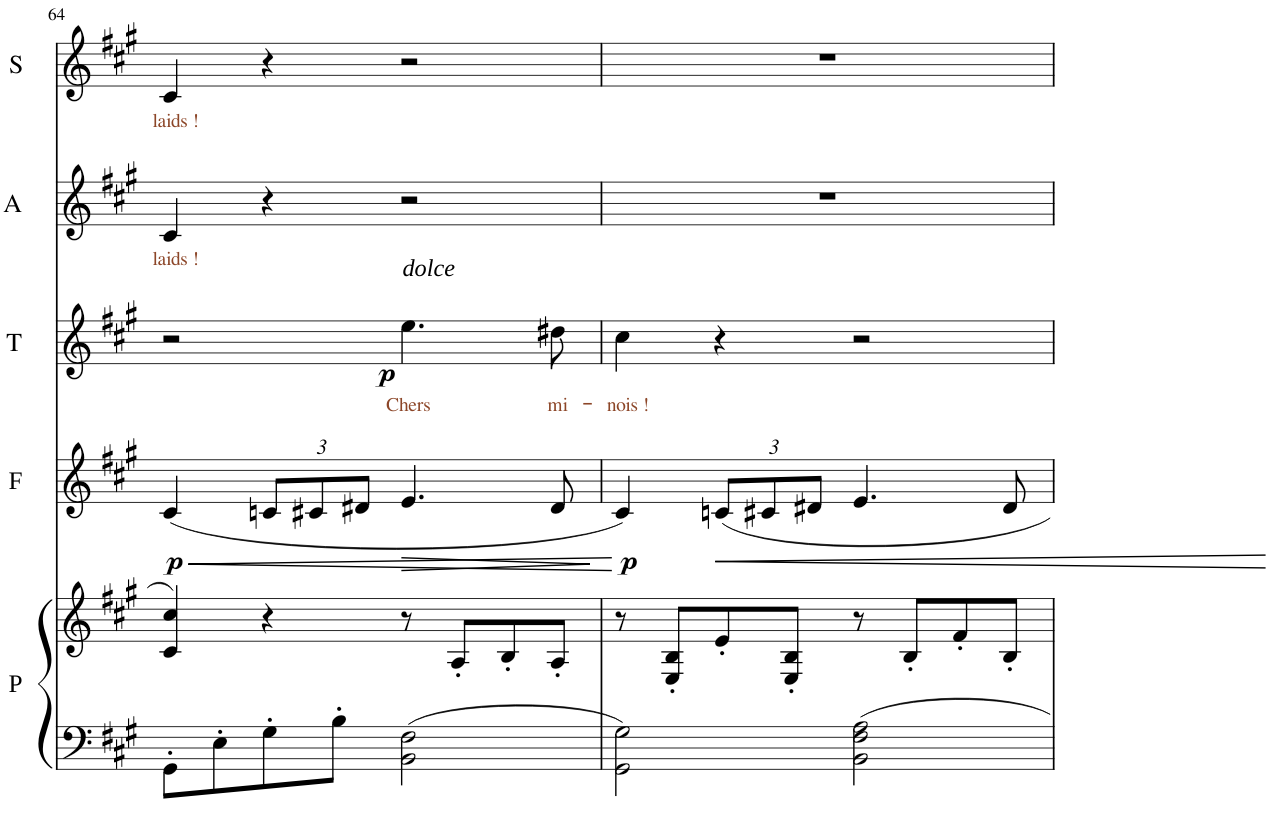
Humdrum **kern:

**kern	**kern	**kern	**dynam	**kern	**text	**dynam	**kern	**text	**kern	**text
*part5	*part5	*part4	*part4	*part3	*part3	*part3	*part2	*part2	*part1	*part1
*staff6	*staff5	*staff4	*staff4	*staff3	*staff3	*staff3	*staff2	*staff2	*staff1	*staff1
*I"Piano	*	*I"Flute	*	*I"T	*	*	*I"A	*	*I"S	*
*I'P	*	*I'F	*	*I'T	*	*	*I'A	*	*I'S	*
!!LO:PB:g=z
*clefF4	*clefG2	*clefG2	*	*clefG2	*	*	*clefG2	*	*clefG2	*
*k[f#c#g#]	*k[f#c#g#]	*k[f#c#g#]	*	*k[f#c#g#]	*	*	*k[f#c#g#]	*	*k[f#c#g#]	*
*M4/4	*M4/4	*M4/4	*	*M4/4	*	*	*M4/4	*	*M4/4	*
=64	=64	=64	=64	=64	=64	=64	=64	=64	=64	=64
!	!	!	!LO:HP:b	!	!	!	!	!LO:LY:b:color=#8C4628	!	!LO:LY:b:color=#8C4628
!	!	!	!LO:DY:n=1:b	!	!	!	!	!	!	!
8GG#'\L	4c#/ 4cc#/	(4c#/	< p	2r	.	.	4c#/	laids !	4c#/	laids !
8E'\	.	.	.	.	.	.	.	.	.	.
*	*	*Xbrackettup	*	*	*	*	*	*	*	*
8G#'\	4r	12cn/L	.	.	.	.	4r	.	4r	.
.	.	12c#X/	.	.	.	.	.	.	.	.
8B'\J	.	.	.	.	.	.	.	.	.	.
.	.	12d#X/J	.	.	.	.	.	.	.	.
!	!	!	!	!LO:TX:a:i:t=dolce	!	!	!	!	!	!
!	!	!	!LO:HP:b	!	!LO:LY:b:color=#8C4628	!LO:DY:b	!	!	!	!
2BB\ 2F#\	8r	4.e/	>	4.ee\	Chers	p	2r	.	2r	.
.	8A'/L	.	.	.	.	.	.	.	.	.
.	8B'/	.	.	.	.	.	.	.	.	.
!	!	!	!	!	!LO:LY:b:color=#8C4628	!	!	!	!	!
.	8A'/J	8d#/	.	8dd#X\	mi-	.	.	.	.	.
.	.	.	[ ]	.	.	.	.	.	.	.
=65	=65	=65	=65	=65	=65	=65	=65	=65	=65	=65
!	!	!	!LO:DY:b	!	!LO:LY:b:color=#8C4628	!	!	!	!	!
2GG#\ 2G#\	8r	4c#/)	p	4cc#\	-nois !	.	1r	.	1r	.
.	8E/' 8B/'L	.	.	.	.	.	.	.	.	.
!	!	!	!LO:HP:b	!	!	!	!	!	!	!
.	8e'/	12cn/L	<	4r	.	.	.	.	.	.
.	.	12c#X/	.	.	.	.	.	.	.	.
.	8E/' 8B/'J	.	.	.	.	.	.	.	.	.
.	.	12d#X/J	.	.	.	.	.	.	.	.
2BB\ 2F#\ 2A\	8r	4.e/	.	2r	.	.	.	.	.	.
.	8B'/L	.	.	.	.	.	.	.	.	.
.	8f#'/	.	.	.	.	.	.	.	.	.
.	8B'/J	8d#/	.	.	.	.	.	.	.	.
.	.	.	[	.	.	.	.	.	.	.
=	=	=	=	=	=	=	=	=	=	=
*-	*-	*-	*-	*-	*-	*-	*-	*-	*-	*-
